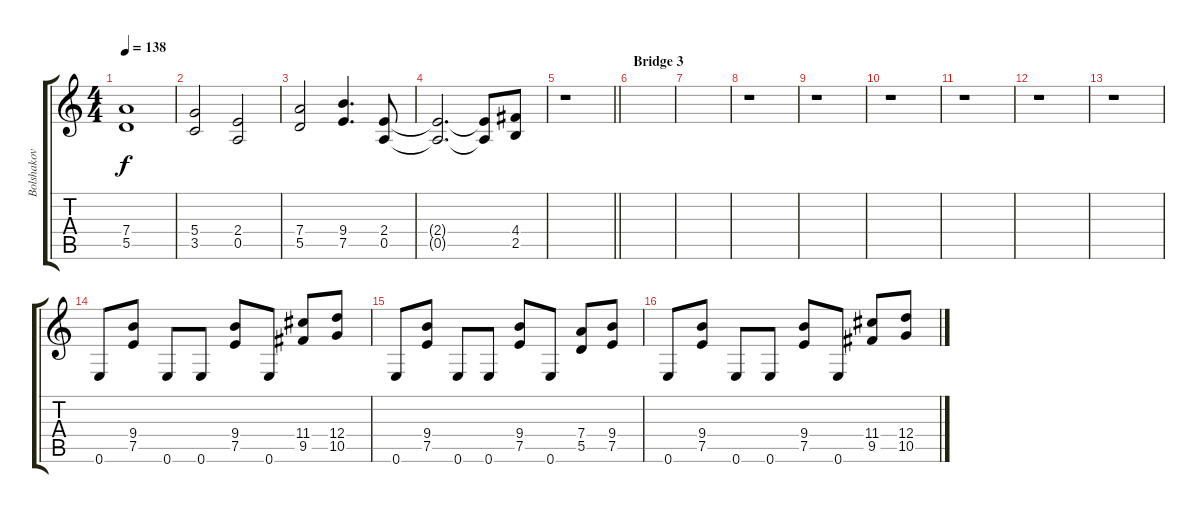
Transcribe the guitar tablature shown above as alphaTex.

\track ("Bolshakov" "Bolshakov") {instrument distortionguitar}
\staff {score tabs}
\tuning (E4 B3 G3 D3 A2 E2) {hide}
\ts (4 4)
\tempo 138
\clef g2
\ks c
(7.4{t} 5.5{t}).1{dy f} |
(5.4 3.5).2 (2.4 0.5).2 |
(7.4 5.5).2 (9.4 7.5).4{d} (2.4 0.5).8 |
(2.4{t} 0.5{t}).2{d} (2.4{t} 0.5{t}).8 (4.4 2.5).8 |
\barLineRight lightlight
r.1 |
\section ("" "Bridge 3")
|
|
r.1 |
r.1 |
r.1 |
r.1 |
r.1 |
r.1 |
0.6.8 (9.4 7.5).8 0.6.8 0.6.8 (9.4 7.5).8 0.6.8 (11.4 9.5).8 (12.4 10.5).8 |
0.6.8 (9.4 7.5).8 0.6.8 0.6.8 (9.4 7.5).8 0.6.8 (7.4 5.5).8 (9.4 7.5).8 |
0.6.8 (9.4 7.5).8 0.6.8 0.6.8 (9.4 7.5).8 0.6.8 (11.4 9.5).8 (12.4 10.5).8
